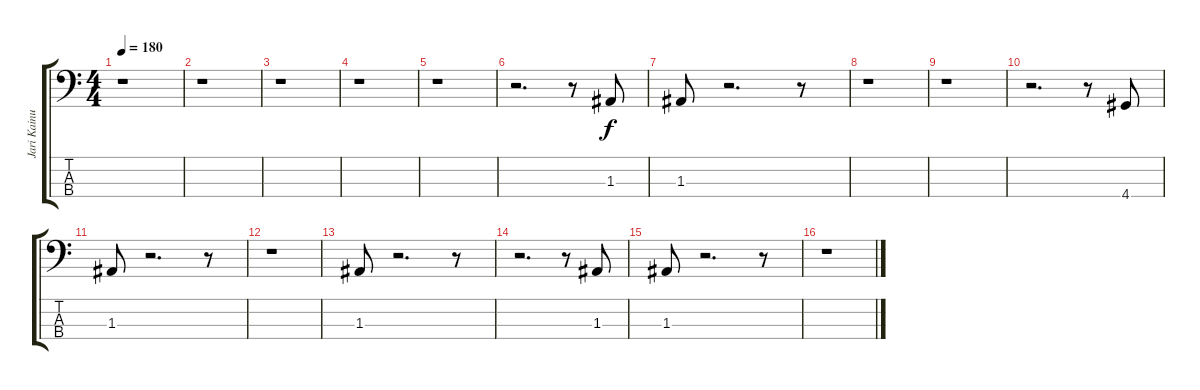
\track ("Jari Kainulannen" "Jari Kainu") {instrument electricbassfinger}
\staff {score tabs}
\tuning (G2 D2 A1 E1) {hide}
\ts (4 4)
\tempo 180
\clef f4
\ks c
r.1{dy f instrument electricbassfinger} |
r.1 |
r.1 |
r.1 |
r.1 |
r.2{d} r.8 1.3.8 |
1.3.8 r.2{d} r.8 |
r.1 |
r.1 |
r.2{d} r.8 4.4.8 |
1.3.8 r.2{d} r.8 |
r.1 |
1.3.8 r.2{d} r.8 |
r.2{d} r.8 1.3.8 |
1.3.8 r.2{d} r.8 |
r.1
